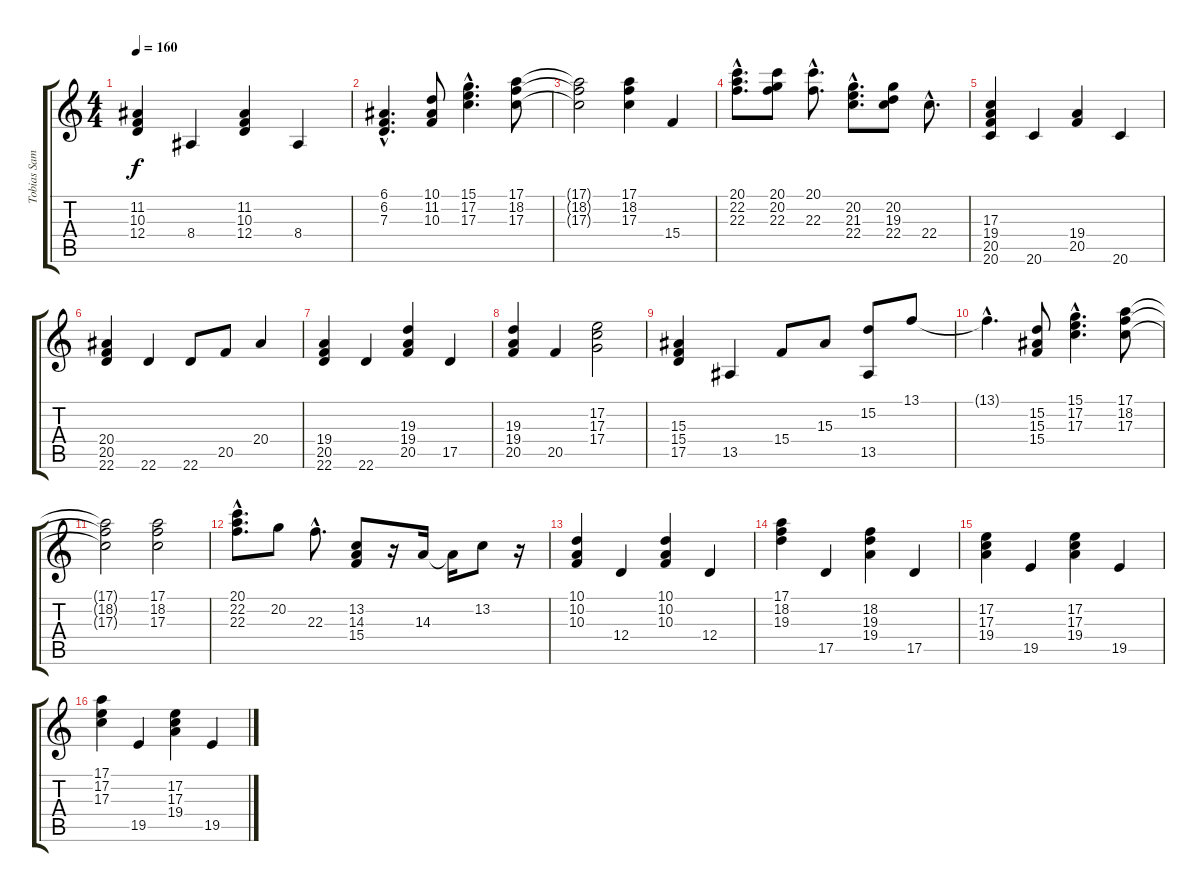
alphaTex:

\track ("Tobias Sammet" "Tobias Sam") {instrument brightacousticpiano}
\staff {score tabs}
\tuning (E4 B3 G3 D3 A2 E2) {hide}
\ts (4 4)
\tempo 160
\clef g2
\ks c
(11.2 10.3 12.4).4{dy f} 8.4.4 (11.2 10.3 12.4).4 8.4.4 |
(6.1{hac} 6.2{hac} 7.3{hac}).4{d} (10.1 11.2 10.3).8 (15.1{hac} 17.2{hac} 17.3{hac}).4{d} (17.1 18.2 17.3).8 |
(17.1{t} 18.2{t} 17.3{t}).2 (17.1 18.2 17.3).4 15.4.4 |
(20.1{hac} 22.2{hac} 22.3{hac}).8{d} (20.1 20.2 22.3).8 (20.1{hac} 22.3{hac}).8{d} (20.2{hac} 21.3{hac} 22.4{hac}).8{d} (20.2 19.3 22.4).8 22.4{hac}.8{d} |
(17.3 19.4 20.5 20.6).4 20.6.4 (19.4 20.5).4 20.6.4 |
(20.4 20.5 22.6).4 22.6.4 22.6.8 20.5.8 20.4.4 |
(19.4 20.5 22.6).4 22.6.4 (19.3 19.4 20.5).4 17.5.4 |
(19.3 19.4 20.5).4 20.5.4 (17.2 17.3 17.4).2 |
(15.3 15.4 17.5).4 13.5.4 15.4.8 15.3.8 (15.2 13.5).8 13.1.8 |
13.1{hac t}.4{d} (15.2 15.3 15.4).8 (15.1{hac} 17.2{hac} 17.3{hac}).4{d} (17.1 18.2 17.3).8 |
(17.1{t} 18.2{t} 17.3{t}).2 (17.1 18.2 17.3).2 |
(20.1{hac} 22.2{hac} 22.3{hac}).8{d} 20.2.8 22.3{hac}.8{d} (13.2 14.3 15.4).8 r.16 14.3.16 14.3{t}.16 13.2.8 r.16 |
(10.1 10.2 10.3).4 12.4.4 (10.1 10.2 10.3).4 12.4.4 |
(17.1 18.2 19.3).4 17.5.4 (18.2 19.3 19.4).4 17.5.4 |
(17.2 17.3 19.4).4 19.5.4 (17.2 17.3 19.4).4 19.5.4 |
(17.1 17.2 17.3).4 19.5.4 (17.2 17.3 19.4).4 19.5.4
